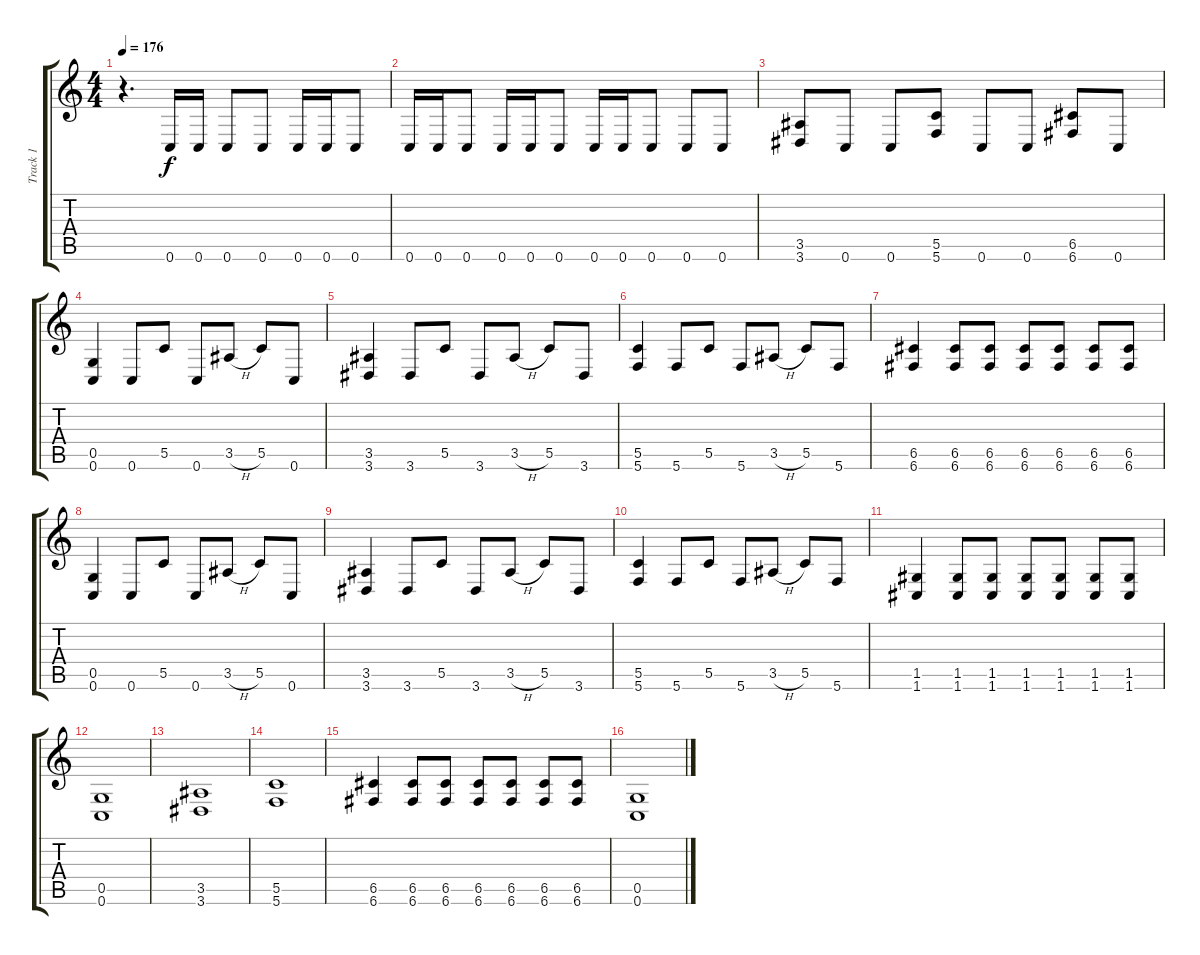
\track ("Track 1" "Track 1") {instrument distortionguitar}
\staff {score tabs}
\tuning (D4 A3 F3 C3 G2 C2) {hide}
\ts (4 4)
\tempo 176
\clef g2
\ks c
r.4{d dy f} 0.6.16 0.6.16 0.6.8 0.6.8 0.6.16 0.6.16 0.6.8 |
0.6.16 0.6.16 0.6.8 0.6.16 0.6.16 0.6.8 0.6.16 0.6.16 0.6.8 0.6.8 0.6.8 |
(3.5 3.6).8 0.6.8 0.6.8 (5.5 5.6).8 0.6.8 0.6.8 (6.5 6.6).8 0.6.8 |
(0.5 0.6).4 0.6.8 5.5.8 0.6.8 3.5{h}.8 5.5.8 0.6.8 |
(3.5 3.6).4 3.6.8 5.5.8 3.6.8 3.5{h}.8 5.5.8 3.6.8 |
(5.5 5.6).4 5.6.8 5.5.8 5.6.8 3.5{h}.8 5.5.8 5.6.8 |
(6.5 6.6).4 (6.5 6.6).8 (6.5 6.6).8 (6.5 6.6).8 (6.5 6.6).8 (6.5 6.6).8 (6.5 6.6).8 |
(0.5 0.6).4 0.6.8 5.5.8 0.6.8 3.5{h}.8 5.5.8 0.6.8 |
(3.5 3.6).4 3.6.8 5.5.8 3.6.8 3.5{h}.8 5.5.8 3.6.8 |
(5.5 5.6).4 5.6.8 5.5.8 5.6.8 3.5{h}.8 5.5.8 5.6.8 |
(1.5 1.6).4 (1.5 1.6).8 (1.5 1.6).8 (1.5 1.6).8 (1.5 1.6).8 (1.5 1.6).8 (1.5 1.6).8 |
(0.5 0.6).1{volume 11} |
(3.5 3.6).1 |
(5.5 5.6).1 |
(6.5 6.6).4 (6.5 6.6).8 (6.5 6.6).8 (6.5 6.6).8 (6.5 6.6).8 (6.5 6.6).8 (6.5 6.6).8 |
(0.5 0.6).1
